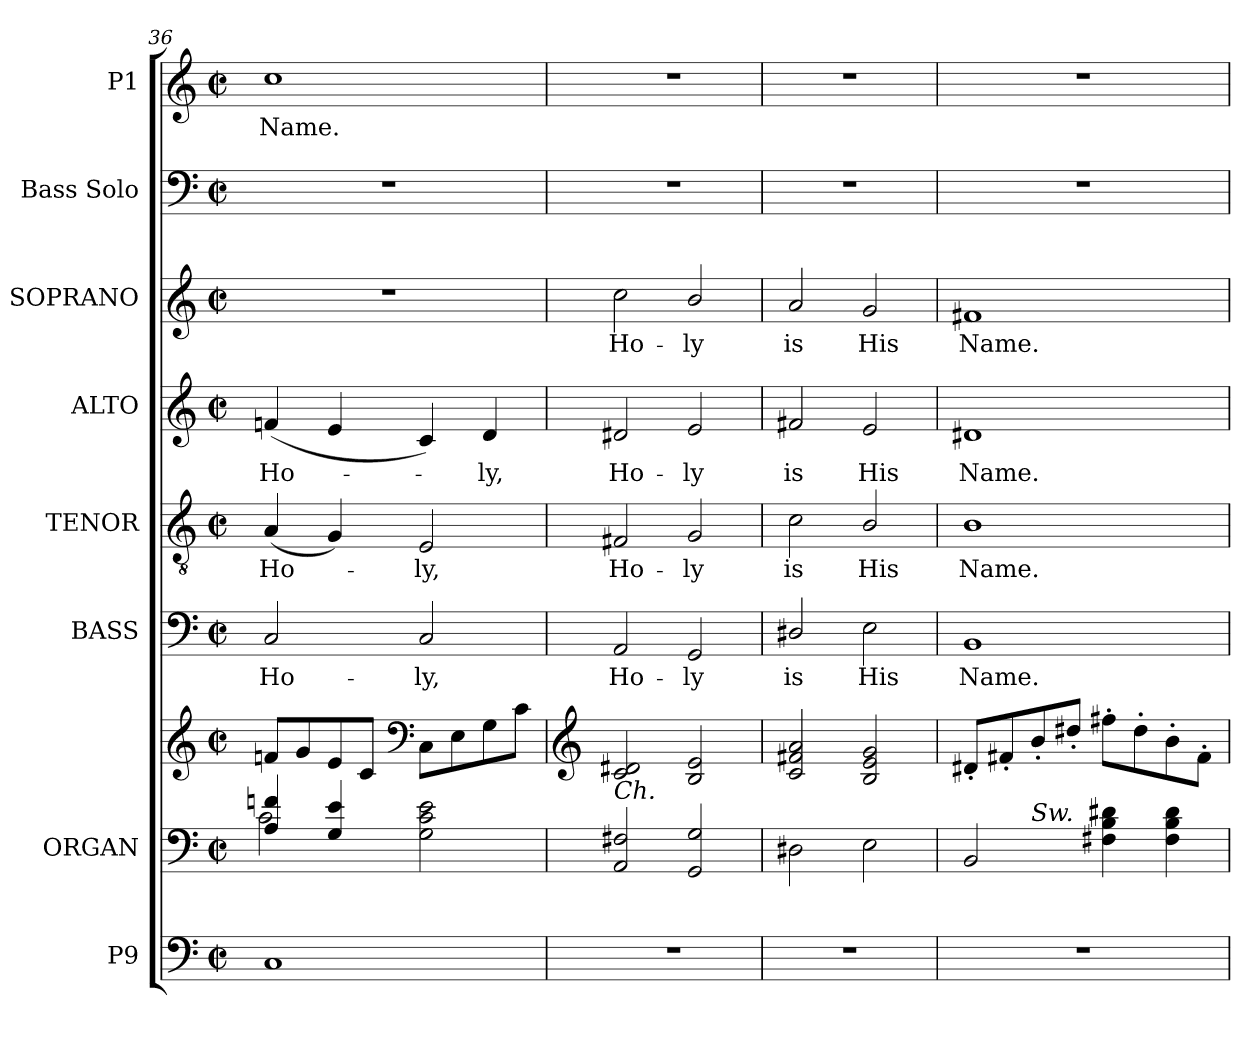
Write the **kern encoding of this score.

**kern	**kern	**kern	**kern	**text	**kern	**text	**kern	**text	**kern	**text	**kern	**kern	**text
*part8	*part7	*part7	*part6	*part6	*part5	*part5	*part4	*part4	*part3	*part3	*part2	*part1	*part1
*staff9	*staff8	*staff7	*staff6	*staff6	*staff5	*staff5	*staff4	*staff4	*staff3	*staff3	*staff2	*staff1	*staff1
*I"P9	*I"ORGAN	*	*I"BASS	*	*I"TENOR	*	*I"ALTO	*	*I"SOPRANO	*	*I"Bass Solo	*I"P1	*
*clefF4	*clefF4	*clefG2	*clefF4	*	*clefGv2	*	*clefG2	*	*clefG2	*	*clefF4	*clefG2	*
*	*	*	*	*	*ITrd7c12	*	*	*	*	*	*	*	*
*k[]	*k[]	*k[]	*k[]	*	*k[]	*	*k[]	*	*k[]	*	*k[]	*k[]	*
*C:	*C:	*C:	*C:	*	*C:	*	*C:	*	*C:	*	*C:	*C:	*
*M2/2	*M2/2	*M2/2	*M2/2	*	*M2/2	*	*M2/2	*	*M2/2	*	*M2/2	*M2/2	*
*met(c|)	*met(c|)	*met(c|)	*met(c|)	*	*met(c|)	*	*met(c|)	*	*met(c|)	*	*met(c|)	*met(c|)	*
=36	=36	=36	=36	=36	=36	=36	=36	=36	=36	=36	=36	=36	=36
*	*^	*	*	*	*	*	*	*	*	*	*	*	*
!	!	!	!	!	!LO:LY:b:color=#000000	!	!	!	!	!	!	!	!	!
!	!	!	!	!	!	!	!LO:LY:b:color=#000000	!	!	!	!	!	!	!
!	!	!	!	!	!	!	!	!	!LO:LY:b:color=#000000	!	!	!	!	!
!	!	!	!	!	!	!	!	!	!	!	!	!	!	!LO:LY:b:color=#000000
1Ci	4Ai/ 4fni	2ci\	8fni/L	2Ci/	Ho-	(4AAi/	Ho-	(4fni/	Ho-	1r	.	1r	1cci	Name.
.	.	.	8gi/	.	.	.	.	.	.	.	.	.	.	.
.	4Gi/ 4ei	.	8ei/	.	.	4GGi/)	.	4ei/	.	.	.	.	.	.
.	.	.	8ci/J	.	.	.	.	.	.	.	.	.	.	.
*	*	*	*clefF4	*	*	*	*	*	*	*	*	*	*	*
!	!	!	!	!	!LO:LY:b:color=#000000	!	!	!	!	!	!	!	!	!
!	!	!	!	!	!	!	!LO:LY:b:color=#000000	!	!	!	!	!	!	!
.	2Gi\ 2ci 2ei	2ryy	8Ci\L	2Ci/	-ly,	2EEi/	-ly,	4ci/)	.	.	.	.	.	.
.	.	.	8Ei\	.	.	.	.	.	.	.	.	.	.	.
!	!	!	!	!	!	!	!	!	!LO:LY:b:color=#000000	!	!	!	!	!
.	.	.	8Gi\	.	.	.	.	4di/	-ly,	.	.	.	.	.
.	.	.	8ci\J	.	.	.	.	.	.	.	.	.	.	.
*	*v	*v	*	*	*	*	*	*	*	*	*	*	*	*
=37	=37	=37	=37	=37	=37	=37	=37	=37	=37	=37	=37	=37	=37
*	*	*clefG2	*	*	*	*	*	*	*	*	*	*	*
!	!	!	!	!LO:LY:b:color=#000000	!	!	!	!	!	!	!	!	!
!	!	!	!	!	!	!LO:LY:b:color=#000000	!	!	!	!	!	!	!
!	!	!	!	!	!	!	!	!LO:LY:b:color=#000000	!	!	!	!	!
!	!LO:TX:a:i:t=Ch.	!	!	!	!	!	!	!	!	!	!	!	!
!	!	!	!	!	!	!	!	!	!	!LO:LY:b:color=#000000	!	!	!
1r	2AAi/ 2F#Xi	2ci/ 2d#Xi	2AAi/	Ho-	2FF#i/	Ho-	2d#Xi/	Ho-	2cci\	Ho-	1r	1r	.
!	!	!	!	!LO:LY:b:color=#000000	!	!	!	!	!	!	!	!	!
!	!	!	!	!	!	!LO:LY:b:color=#000000	!	!	!	!	!	!	!
!	!	!	!	!	!	!	!	!LO:LY:b:color=#000000	!	!	!	!	!
!	!	!	!	!	!	!	!	!	!	!LO:LY:b:color=#000000	!	!	!
.	2GGi/ 2Gi	2Bi/ 2ei	2GGi/	-ly	2GGi/	-ly	2ei/	-ly	2bi/	-ly	.	.	.
=38	=38	=38	=38	=38	=38	=38	=38	=38	=38	=38	=38	=38	=38
!	!	!	!	!LO:LY:b:color=#000000	!	!	!	!	!	!	!	!	!
!	!	!	!	!	!	!LO:LY:b:color=#000000	!	!	!	!	!	!	!
!	!	!	!	!	!	!	!	!LO:LY:b:color=#000000	!	!	!	!	!
!	!	!	!	!	!	!	!	!	!	!LO:LY:b:color=#000000	!	!	!
1r	2D#Xi\	2ci/ 2f#i 2ai	2D#Xi/	is	2Ci\	is	2f#i/	is	2ai/	is	1r	1r	.
!	!	!	!	!LO:LY:b:color=#000000	!	!	!	!	!	!	!	!	!
!	!	!	!	!	!	!LO:LY:b:color=#000000	!	!	!	!	!	!	!
!	!	!	!	!	!	!	!	!LO:LY:b:color=#000000	!	!	!	!	!
!	!	!	!	!	!	!	!	!	!	!LO:LY:b:color=#000000	!	!	!
.	2Ei\	2Bi/ 2ei 2gi	2Ei\	His	2BBi/	His	2ei/	His	2gi/	His	.	.	.
!!LO:PB:g=z
=39	=39	=39	=39	=39	=39	=39	=39	=39	=39	=39	=39	=39	=39
!	!	!	!	!LO:LY:b:color=#000000	!	!	!	!	!	!	!	!	!
!	!	!	!	!	!	!LO:LY:b:color=#000000	!	!	!	!	!	!	!
!	!	!	!	!	!	!	!	!LO:LY:b:color=#000000	!	!	!	!	!
!	!	!	!	!	!	!	!	!	!	!LO:LY:b:color=#000000	!	!	!
*	*^	*	*	*	*	*	*	*	*	*	*	*	*
1r	2BBi/	4ryy	8d#X'i/L	1BBi	Name.	1BBi	Name.	1d#Xi	Name.	1f#i	Name.	1r	1r	.
.	.	.	8f#'i/	.	.	.	.	.	.	.	.	.	.	.
!	!	!LO:TX:a:i:t=Sw.	!	!	!	!	!	!	!	!	!	!	!	!
.	.	2.ryy	8b'i/	.	.	.	.	.	.	.	.	.	.	.
.	.	.	8dd#X'i/J	.	.	.	.	.	.	.	.	.	.	.
.	4F#i\ 4Bi 4d#Xi	.	8ff#'i\L	.	.	.	.	.	.	.	.	.	.	.
.	.	.	8dd#'i\	.	.	.	.	.	.	.	.	.	.	.
.	4F#i\ 4Bi 4d#i	.	8b'i\	.	.	.	.	.	.	.	.	.	.	.
.	.	.	8f#'i\J	.	.	.	.	.	.	.	.	.	.	.
*	*v	*v	*	*	*	*	*	*	*	*	*	*	*	*
=	=	=	=	=	=	=	=	=	=	=	=	=	=
*-	*-	*-	*-	*-	*-	*-	*-	*-	*-	*-	*-	*-	*-
